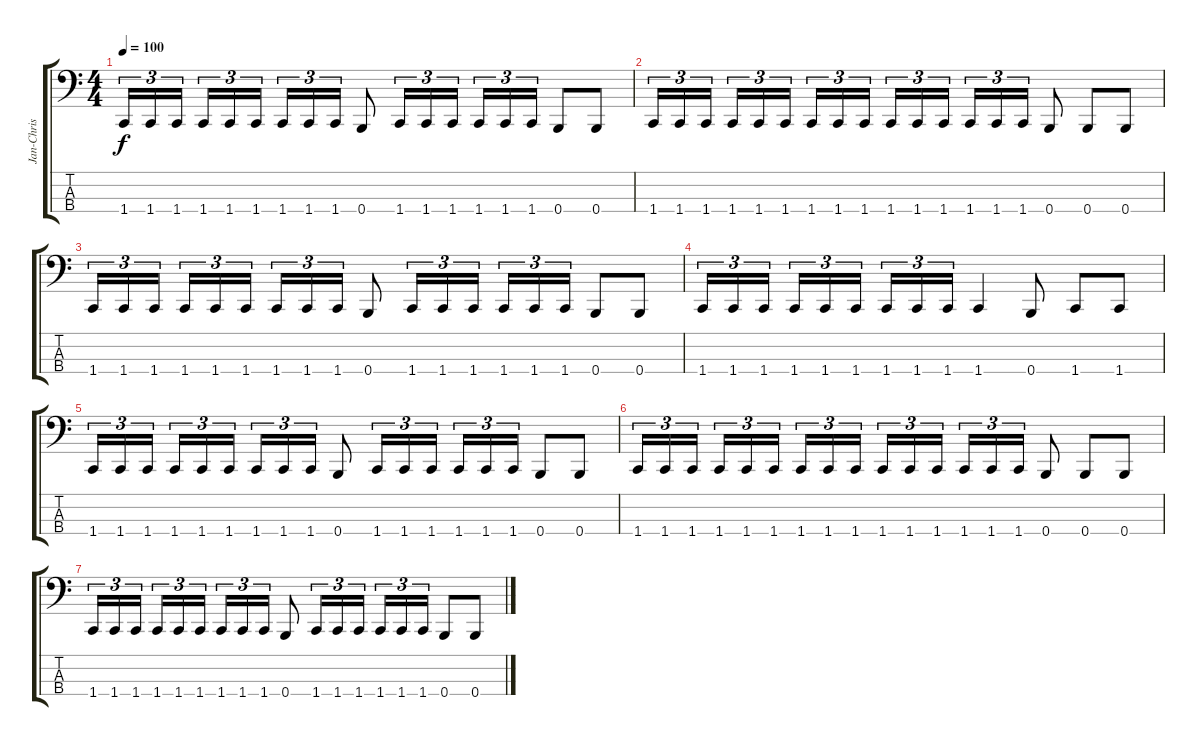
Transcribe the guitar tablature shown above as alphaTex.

\track ("Jan-Chris de Koeijer" "Jan-Chris ") {instrument electricbasspick}
\staff {score tabs}
\tuning (D2 A1 E1 B0) {hide}
\ts (4 4)
\tempo 100
\clef f4
\ks c
1.4.16{tu (3 2) dy f} 1.4.16{tu (3 2)} 1.4.16{tu (3 2)} 1.4.16{tu (3 2)} 1.4.16{tu (3 2)} 1.4.16{tu (3 2)} 1.4.16{tu (3 2)} 1.4.16{tu (3 2)} 1.4.16{tu (3 2)} 0.4.8 1.4.16{tu (3 2)} 1.4.16{tu (3 2)} 1.4.16{tu (3 2)} 1.4.16{tu (3 2)} 1.4.16{tu (3 2)} 1.4.16{tu (3 2)} 0.4.8 0.4.8 |
1.4.16{tu (3 2)} 1.4.16{tu (3 2)} 1.4.16{tu (3 2)} 1.4.16{tu (3 2)} 1.4.16{tu (3 2)} 1.4.16{tu (3 2)} 1.4.16{tu (3 2)} 1.4.16{tu (3 2)} 1.4.16{tu (3 2)} 1.4.16{tu (3 2)} 1.4.16{tu (3 2)} 1.4.16{tu (3 2)} 1.4.16{tu (3 2)} 1.4.16{tu (3 2)} 1.4.16{tu (3 2)} 0.4.8 0.4.8 0.4.8 |
1.4.16{tu (3 2)} 1.4.16{tu (3 2)} 1.4.16{tu (3 2)} 1.4.16{tu (3 2)} 1.4.16{tu (3 2)} 1.4.16{tu (3 2)} 1.4.16{tu (3 2)} 1.4.16{tu (3 2)} 1.4.16{tu (3 2)} 0.4.8 1.4.16{tu (3 2)} 1.4.16{tu (3 2)} 1.4.16{tu (3 2)} 1.4.16{tu (3 2)} 1.4.16{tu (3 2)} 1.4.16{tu (3 2)} 0.4.8 0.4.8 |
1.4.16{tu (3 2)} 1.4.16{tu (3 2)} 1.4.16{tu (3 2)} 1.4.16{tu (3 2)} 1.4.16{tu (3 2)} 1.4.16{tu (3 2)} 1.4.16{tu (3 2)} 1.4.16{tu (3 2)} 1.4.16{tu (3 2)} 1.4.4 0.4.8 1.4.8 1.4.8 |
1.4.16{tu (3 2)} 1.4.16{tu (3 2)} 1.4.16{tu (3 2)} 1.4.16{tu (3 2)} 1.4.16{tu (3 2)} 1.4.16{tu (3 2)} 1.4.16{tu (3 2)} 1.4.16{tu (3 2)} 1.4.16{tu (3 2)} 0.4.8 1.4.16{tu (3 2)} 1.4.16{tu (3 2)} 1.4.16{tu (3 2)} 1.4.16{tu (3 2)} 1.4.16{tu (3 2)} 1.4.16{tu (3 2)} 0.4.8 0.4.8 |
1.4.16{tu (3 2)} 1.4.16{tu (3 2)} 1.4.16{tu (3 2)} 1.4.16{tu (3 2)} 1.4.16{tu (3 2)} 1.4.16{tu (3 2)} 1.4.16{tu (3 2)} 1.4.16{tu (3 2)} 1.4.16{tu (3 2)} 1.4.16{tu (3 2)} 1.4.16{tu (3 2)} 1.4.16{tu (3 2)} 1.4.16{tu (3 2)} 1.4.16{tu (3 2)} 1.4.16{tu (3 2)} 0.4.8 0.4.8 0.4.8 |
1.4.16{tu (3 2)} 1.4.16{tu (3 2)} 1.4.16{tu (3 2)} 1.4.16{tu (3 2)} 1.4.16{tu (3 2)} 1.4.16{tu (3 2)} 1.4.16{tu (3 2)} 1.4.16{tu (3 2)} 1.4.16{tu (3 2)} 0.4.8 1.4.16{tu (3 2)} 1.4.16{tu (3 2)} 1.4.16{tu (3 2)} 1.4.16{tu (3 2)} 1.4.16{tu (3 2)} 1.4.16{tu (3 2)} 0.4.8 0.4.8
